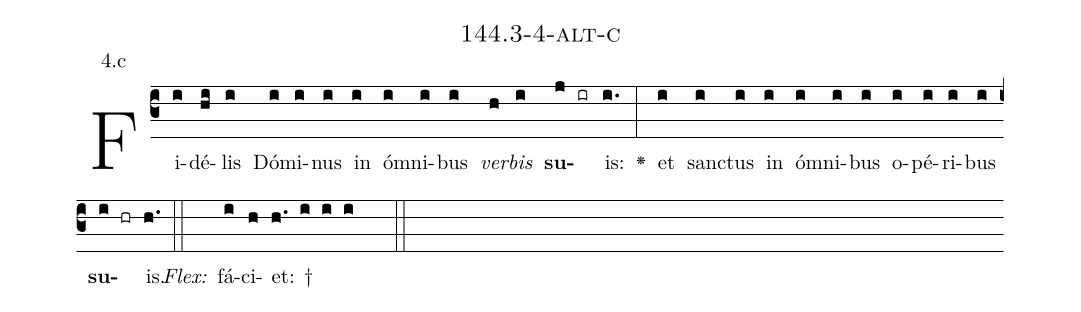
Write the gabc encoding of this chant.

name: 144.3-4-alt-c;
annotation: 4.c;
%%
(c3)Fi(i)dé(hi)lis(i) Dó(i)mi(i)nus(i) in(i) óm(i)ni(i)bus(i) <i>ver</i>(h)<i>bis</i>(i) <b>su</b>(j ir)is:(i.) <v>\greheightstar</v>(:) et(i) sanc(i)tus(i) in(i) óm(i)ni(i)bus(i) o(i)pé(i)ri(i)bus(i) <b>su</b>(i hr)is.(h.) (::)
<i>Flex:</i>()  fá(i)ci(h)et: †(h. i i i  ::)

%E(i) u(i) o(i) u(i) a(i) e.(h.) (::)
